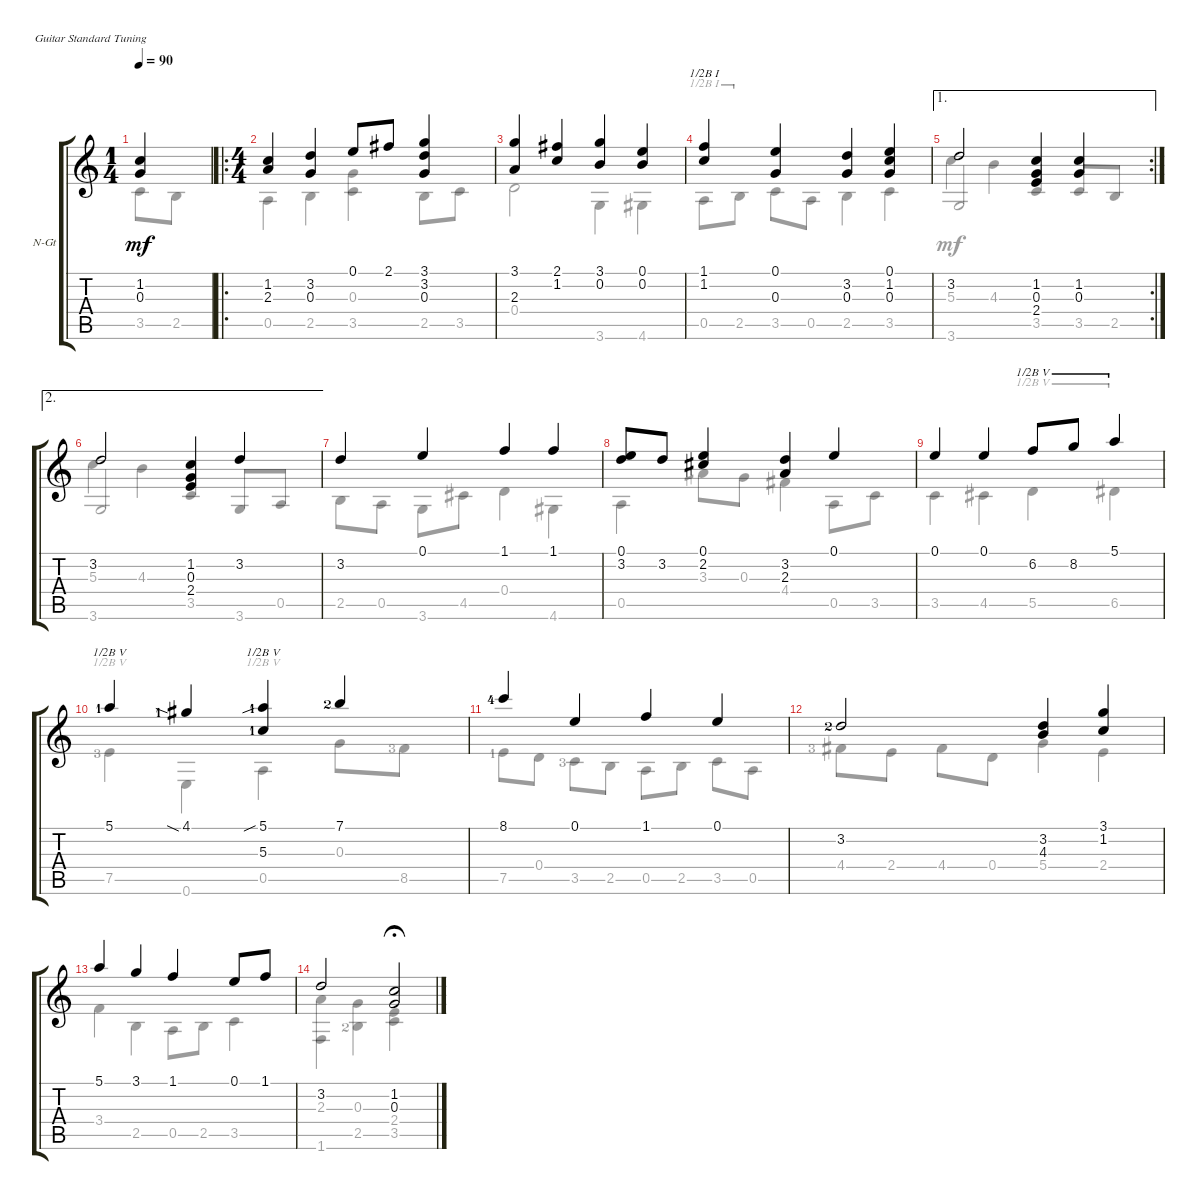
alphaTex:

\defaultSystemsLayout 4
\bracketExtendMode groupsimilarinstruments
\firstSystemTrackNameOrientation horizontal
\otherSystemsTrackNameOrientation horizontal
\track ("Nylon Guitar" "N-Gt") {instrument acousticguitarsteel}
\staff {score tabs}
\tuning (E4 B3 G3 D3 A2 E2)
\voice
\ts (1 4)
\tempo 90
\clef g2
\ks aminor
(1.2 0.3).4{dy mf instrument acousticguitarsteel} |
\ro
\ts (4 4)
(1.2 2.3).4 (3.2 0.3).4 0.1.8 2.1.8 (3.1 3.2 0.3).4 |
(3.1 2.3).4 (2.1 1.2).4 (3.1 0.2).4 (0.1 0.2).4 |
(1.1 1.2).4{barre (1 half)} (0.1 0.3).4 (3.2 0.3).4 (0.1 1.2 0.3).4 |
\ae 1
\rc 2
3.2.2 (1.2 0.3 2.4).4 (1.2 0.3).4 |
\ae 2
3.2.2 (1.2 0.3 2.4).4 3.2.4 |
3.2.4 0.1.4 1.1.4 1.1.4 |
(0.1 3.2).8 3.2.8 (2.2 0.1).4 (3.2 2.3).4 0.1.4 |
0.1.4 0.1.4 6.2.8{barre (5 half)} 8.2.8{barre (5 half)} 5.1.4{barre (5 half)} |
5.1{lf 2}.4{barre (5 half)} 4.1{sia lf 2}.4 (5.1{sib lf 2} 5.3{lf 2}).4{barre (5 half)} 7.1{lf 3}.4 |
8.1{lf 5}.4 0.1.4 1.1.4 0.1.4 |
3.2{lf 3}.2 (3.2 4.3).4 (3.1 1.2).4 |
5.1.4 3.1.4 1.1.4 0.1.8 1.1.8 |
3.2.2 (1.2 0.3).2{fermata (medium 0.4)}
\voice
\clef g2
\ottava regular
\simile none
\ks aminor
3.5.8{dy mf} 2.5.8 |
0.5.4 2.5.4 (3.5 0.3).4 2.5.8 3.5.8 |
0.4.2 3.6.4 4.6.4 |
0.5.8{barre (1 half)} 2.5.8{barre (1 half)} 3.5.8 0.5.8 2.5.4 3.5.4 |
3.6.2{beam invert} 3.5.4{beam invert} 3.5.8{beam invert} 2.5.8 |
3.6.2{beam invert} 3.5.4{beam invert} 3.6.8{beam invert} 0.5.8 |
2.5.8 0.5.8 3.6.8 4.5.8 0.4.4 4.6.4 |
0.5.4 3.3.8 0.3.8 4.4.4 0.5.8 3.5.8 |
3.5.4 4.5.4 5.5.4{barre (5 half)} 6.5.4{barre (5 half)} |
7.5{lf 4}.4{barre (5 half)} 0.6.4 0.5.4{barre (5 half)} 0.3.8 8.5{lf 4}.8 |
7.5{lf 2}.8 0.4.8 3.5{lf 4}.8 2.5.8 0.5.8 2.5.8 3.5.8 0.5.8 |
4.4{lf 4}.8 2.4.8 4.4.8 0.4.8 5.4.4 2.4.4 |
3.4.4 2.5.4 0.5.8 2.5.8 3.5.4 |
(1.6 2.3).4 (0.3 2.5{lf 3}).4 (3.5 2.4).4{fermata (medium 0.4)}
\voice
\clef g2
\ottava regular
\simile none
\ks aminor
|
|
|
|
5.3.4 4.3.4 |
5.3.4 4.3.4 |
|
|
|
|
|
|
|
